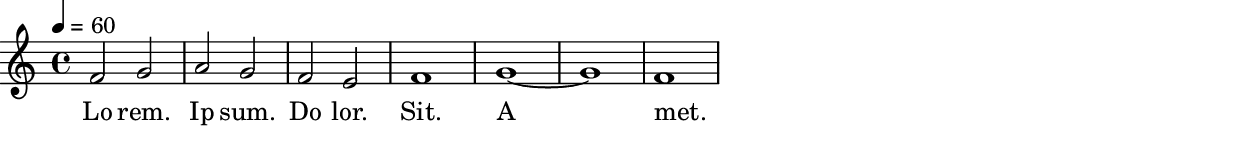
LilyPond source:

%% Generated by lilypond-book
%% Options: [exampleindent=10.16\mm,indent=0\mm,line-width=160\mm,paper-height=845.047\pt,paper-width=597.508\pt,papersize='(cons (* 597.508 pt) (* 845.047 pt))]
\include "lilypond-book-preamble.ly"


% ****************************************************************
% Start cut-&-pastable-section
% ****************************************************************

#(ly:set-option 'eps-box-padding 3.000000)



\paper {
  #(set-paper-size '(cons (* 597.508 pt) (* 845.047 pt)))
  indent = 0\mm
  line-width = 160\mm
  % offset the left padding, also add 1mm as lilypond creates cropped
  % images with a little space on the right
  line-width = #(- line-width (* mm  3.000000) (* mm 1))
}

\layout {
  
}




% ****************************************************************
% ly snippet:
% ****************************************************************
\sourcefilename "out-www/recovered/lyric-repeat-count-midi.ly"
\sourcefileline 0
% Lily was here -- automatically converted by midi2ly.py from out-www/lyric-repeat-count.midi
\version "2.14.0"

\layout {
  \context {
    \Voice
    \remove Note_heads_engraver
    \consists Completion_heads_engraver
    \remove Rest_engraver
    \consists Completion_rest_engraver
  }
}

% included from ./out-www/lyric-repeat-count.header
\header {
texidoc=""
options=""
}
% end

trackAchannelA = {
  
  % [TEXT_EVENT] creator: 
  
  % [TEXT_EVENT] LilyPond 2.25.34              
  
  \time 4/4
  
  \tempo 4 = 60
  \skip 1*7 
}

trackA = <<
  \context Voice = voiceA \trackAchannelA
>>


trackBchannelA = {
  \skip 1*7 
}

trackBchannelB = \relative c {
  f'2 g 
  | % 2
  a g 
  | % 3
  f e 
  | % 4
  f1 
  | % 5
  g\breve f1 
  | % 8
  
}

trackB = <<
  \context Voice = voiceA \trackBchannelA
  \context Voice = voiceB \trackBchannelB
>>


trackCchannelA = \lyricmode {
  "Lo"2 "rem." 
  | % 2
  "Ip" "sum." 
  | % 3
  "Do" "lor." 
  | % 4
  "Sit."1 
  | % 5
  "A"\breve "met."4 " "2. 
  | % 8
  
}

trackC = <<
  \context Lyrics = voiceA \trackCchannelA
>>


\score {
  <<
    \context Staff=trackB \trackA
    \context Staff=trackB \trackB
    \context Lyrics=trackC \trackC
  >>
  \layout {}
  \midi {}
}



% ****************************************************************
% end ly snippet
% ****************************************************************
